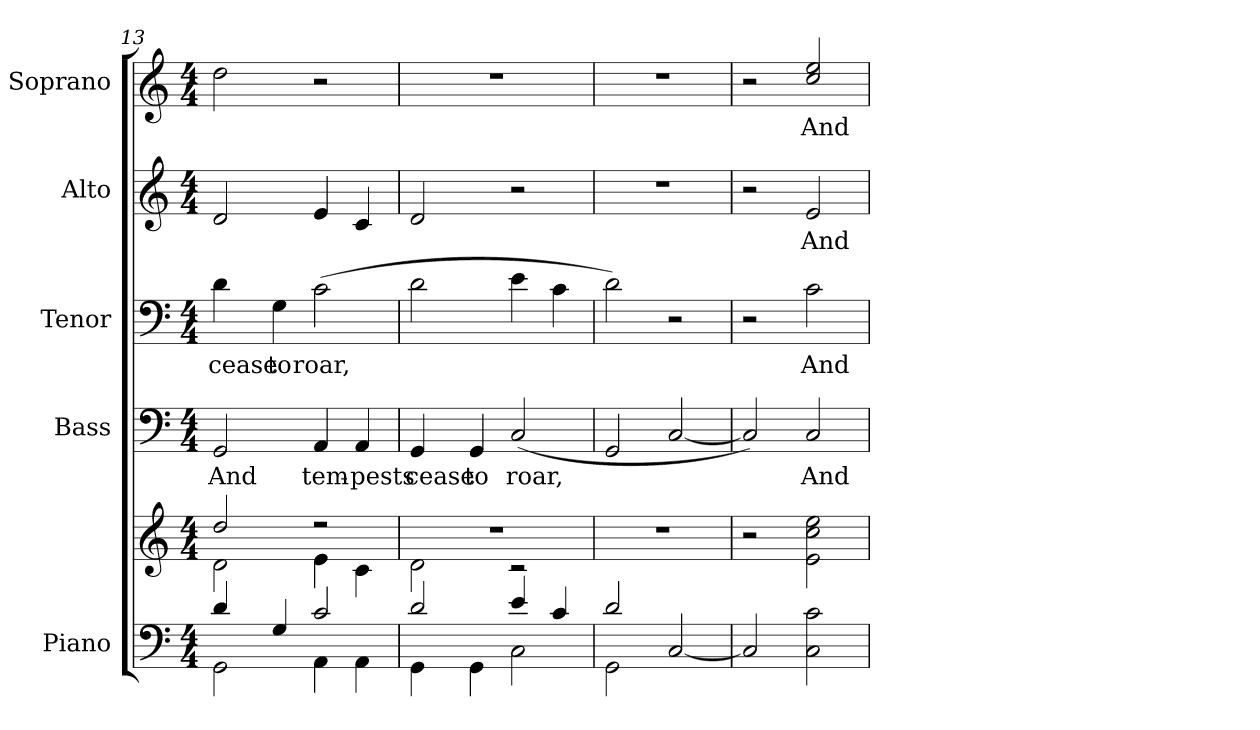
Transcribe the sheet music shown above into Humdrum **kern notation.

**kern	**kern	**kern	**text	**kern	**text	**kern	**text	**kern	**text
*part5	*part5	*part4	*part4	*part3	*part3	*part2	*part2	*part1	*part1
*staff6	*staff5	*staff4	*staff4	*staff3	*staff3	*staff2	*staff2	*staff1	*staff1
*I"Piano	*	*I"Bass	*	*I"Tenor	*	*I"Alto	*	*I"Soprano	*
*I'Pno.	*	*I'B.	*	*I'T.	*	*I'A.	*	*I'S.	*
!!LO:PB:g=z
*clefF4	*clefG2	*clefF4	*	*clefF4	*	*clefG2	*	*clefG2	*
*k[]	*k[]	*k[]	*	*k[]	*	*k[]	*	*k[]	*
*C:	*C:	*C:	*	*C:	*	*C:	*	*C:	*
*M4/4	*M4/4	*M4/4	*	*M4/4	*	*M4/4	*	*M4/4	*
=13	=13	=13	=13	=13	=13	=13	=13	=13	=13
*^	*^	*	*	*	*	*	*	*	*
!	!	!	!	!	!LO:LY:b:color=#000000	!	!	!	!	!	!
!	!	!	!	!	!	!	!LO:LY:b:color=#000000	!	!	!	!
4di/	2GGi\	2ddi/	2di\	2GGi/	And	4di\	cease	2di/	.	2ddi\	.
!	!	!	!	!	!	!	!LO:LY:b:color=#000000	!	!	!	!
4Gi/	.	.	.	.	.	4Gi\	to	.	.	.	.
!	!	!	!	!	!LO:LY:b:color=#000000	!	!	!	!	!	!
!	!	!	!	!	!	!	!LO:LY:b:color=#000000	!	!	!	!
2ci/	4AAi\	2r	4ei\	4AAi/	tem-	(2ci\	roar,	4ei/	.	2r	.
!	!	!	!	!	!LO:LY:b:color=#000000	!	!	!	!	!	!
.	4AAi\	.	4ci\	4AAi/	-pests	.	.	4ci/	.	.	.
=14	=14	=14	=14	=14	=14	=14	=14	=14	=14	=14	=14
!	!	!	!	!	!LO:LY:b:color=#000000	!	!	!	!	!	!
2di/	4GGi\	1r	2di\	4GGi/	cease	2di\	.	2di/	.	1r	.
!	!	!	!	!	!LO:LY:b:color=#000000	!	!	!	!	!	!
.	4GGi\	.	.	4GGi/	to	.	.	.	.	.	.
!	!	!	!	!	!LO:LY:b:color=#000000	!	!	!	!	!	!
4ei/	2Ci\	.	2r	(2Ci/	roar,	4ei\	.	2r	.	.	.
4ci/	.	.	.	.	.	4ci\	.	.	.	.	.
*	*	*v	*v	*	*	*	*	*	*	*	*
=15	=15	=15	=15	=15	=15	=15	=15	=15	=15	=15
2di/	2GGi\	1r	2GGi/	.	2di\)	.	1r	.	1r	.
2ryy	[<2Ci/	.	[<2Ci/	.	2r	.	.	.	.	.
=16	=16	=16	=16	=16	=16	=16	=16	=16	=16	=16
2ryy	2Ci/]	2r	2Ci/])	.	2r	.	2r	.	2r	.
!	!	!	!	!LO:LY:b:color=#000000	!	!	!	!	!	!
!	!	!	!	!	!	!LO:LY:b:color=#000000	!	!	!	!
!	!	!	!	!	!	!	!	!LO:LY:b:color=#000000	!	!
!	!	!	!	!	!	!	!	!	!	!LO:LY:b:color=#000000
2ryy	2Ci\ 2ci	2ei\ 2cci 2eei	2Ci/	And	2ci\	And	2ei/	And	2cci/ 2eei	And
*v	*v	*	*	*	*	*	*	*	*	*
=	=	=	=	=	=	=	=	=	=
*-	*-	*-	*-	*-	*-	*-	*-	*-	*-
